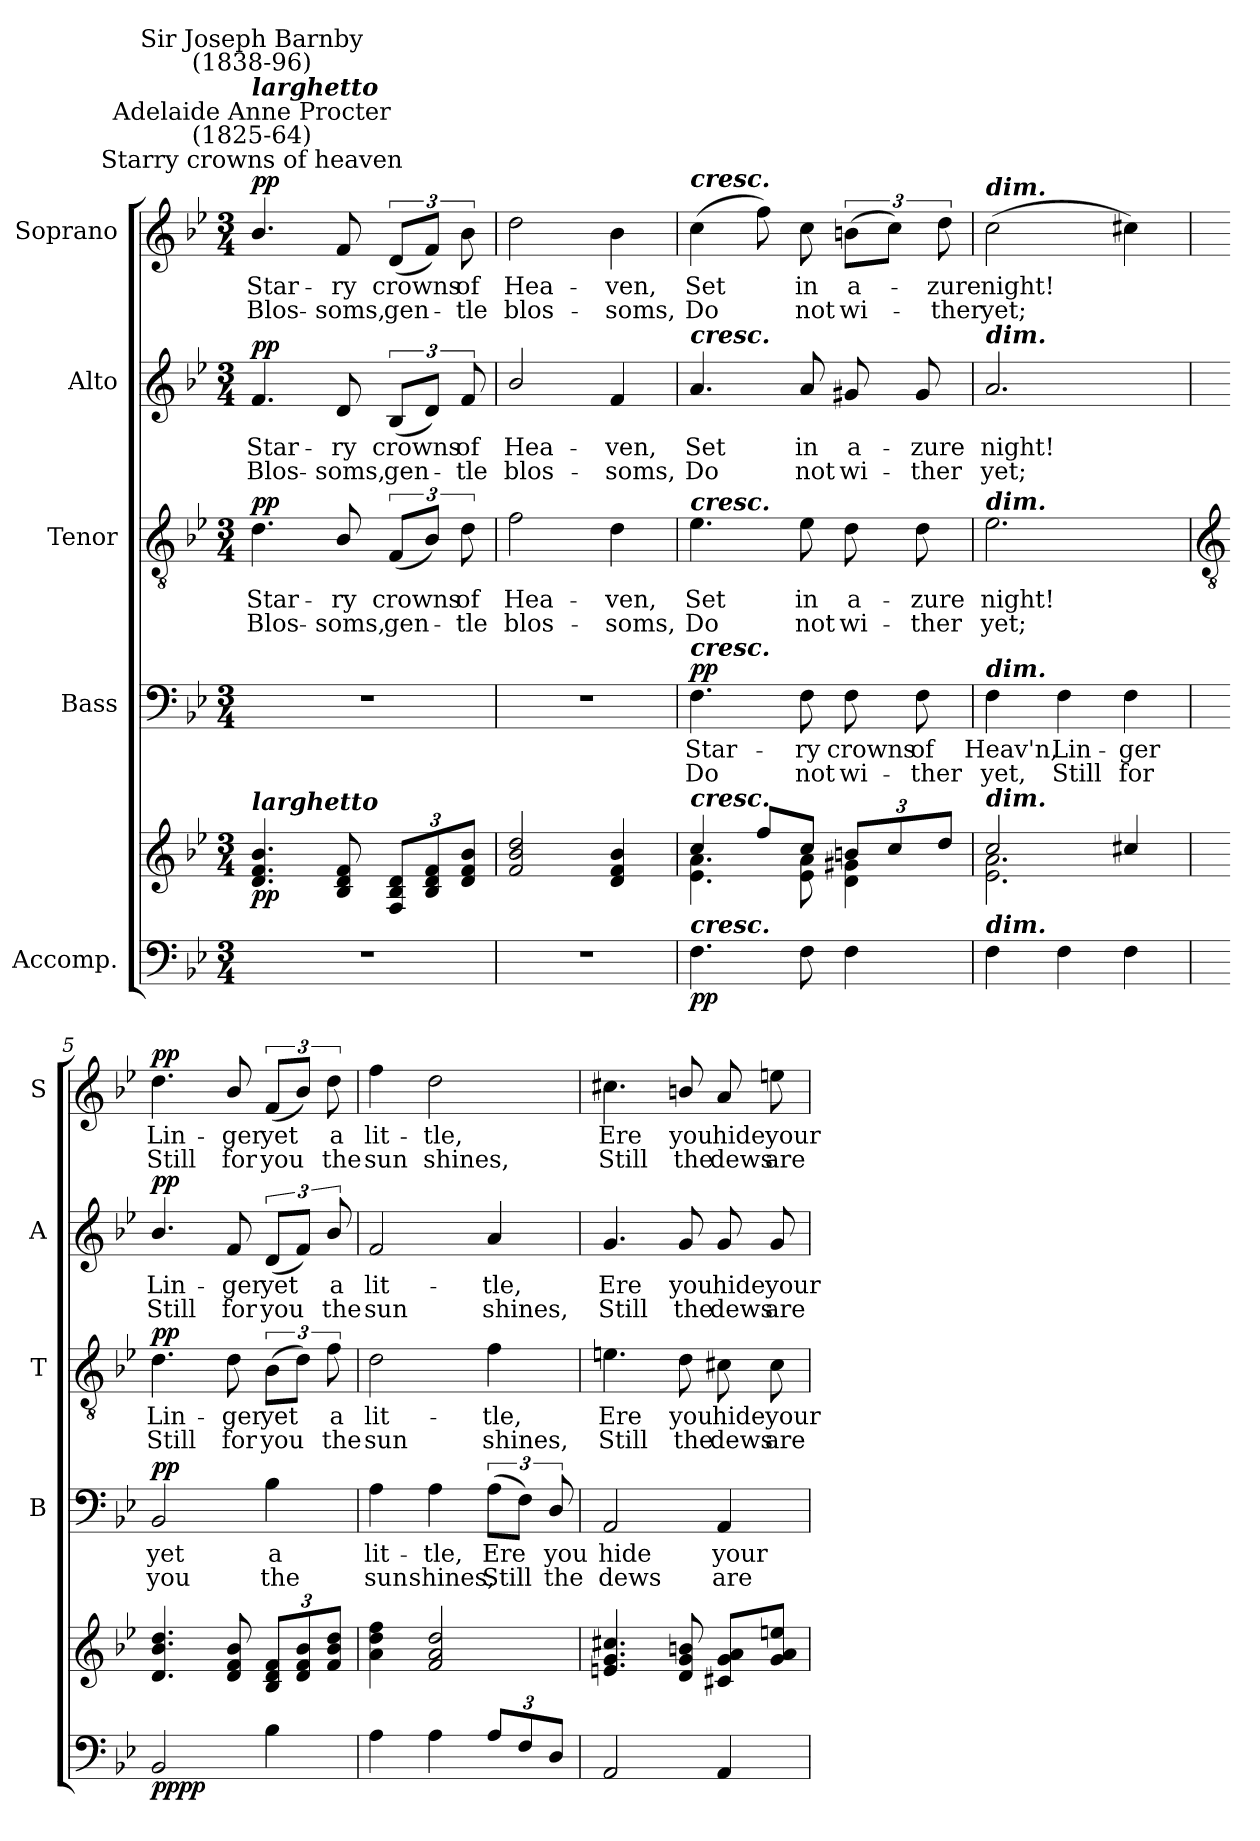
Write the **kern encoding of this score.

**kern	**kern	**dynam	**kern	**text	**text	**dynam	**kern	**text	**text	**dynam	**kern	**text	**text	**dynam	**kern	**text	**text	**dynam
*part5	*part5	*part5	*part4	*part4	*part4	*part4	*part3	*part3	*part3	*part3	*part2	*part2	*part2	*part2	*part1	*part1	*part1	*part1
*staff6	*staff5	*staff5/6	*staff4	*staff4	*staff4	*staff4	*staff3	*staff3	*staff3	*staff3	*staff2	*staff2	*staff2	*staff2	*staff1	*staff1	*staff1	*staff1
*I"Accomp.	*	*	*I"Bass	*	*	*	*I"Tenor	*	*	*	*I"Alto	*	*	*	*I"Soprano	*	*	*
*	*	*	*I'B	*	*	*	*I'T	*	*	*	*I'A	*	*	*	*I'S	*	*	*
*clefF4	*clefG2	*	*clefF4	*	*	*	*clefGv2	*	*	*	*clefG2	*	*	*	*clefG2	*	*	*
*k[b-e-]	*k[b-e-]	*	*k[b-e-]	*	*	*	*k[b-e-]	*	*	*	*k[b-e-]	*	*	*	*k[b-e-]	*	*	*
*B-:	*B-:	*	*B-:	*	*	*	*B-:	*	*	*	*B-:	*	*	*	*B-:	*	*	*
*M3/4	*M3/4	*	*M3/4	*	*	*	*M3/4	*	*	*	*M3/4	*	*	*	*M3/4	*	*	*
*MM69	*MM69	*	*MM69	*	*	*	*MM69	*	*	*	*MM69	*	*	*	*MM69	*	*	*
=1	=1	=1	=1	=1	=1	=1	=1	=1	=1	=1	=1	=1	=1	=1	=1	=1	=1	=1
*	*^	*	*	*	*	*	*	*	*	*	*	*	*	*	*	*	*	*
!	!	!	!	!	!	!	!	!	!	!	!	!	!	!	!	!LO:TX:a:cj:t=Starry crowns of heaven	!	!	!
!	!	!	!	!	!	!	!	!	!	!	!	!	!	!	!	!LO:TX:a:cj:t=Adelaide Anne Procter\n(1825-64)	!	!	!
!	!	!	!	!	!	!	!	!	!	!	!	!	!	!	!	!LO:TX:a:Bi:t=larghetto	!	!	!
!	!	!	!	!	!	!	!	!	!	!	!	!	!	!	!	!LO:TX:a:cj:t=Sir Joseph Barnby\n(1838-96)	!	!	!
!	!LO:TX:a:Bi:t=larghetto	!	!	!	!	!	!	!	!	!	!	!	!	!	!	!	!	!	!
!LO:N:vis=1	!	!LO:N:vis=1	!LO:DY:b	!LO:N:vis=1	!	!	!	!	!LO:LY:b	!LO:LY:b	!LO:DY:b	!	!LO:LY:b	!LO:LY:b	!LO:DY:b	!	!LO:LY:b	!LO:LY:b	!LO:DY:b
2.r	4.d/ 4.f/ 4.b-/	2.ryy	pp	2.r	.	.	.	4.d	Star-	-Blos-	pp	4.f	Star-	-Blos-	pp	4.b-/	Star-	-Blos-	pp
!	!	!	!	!	!	!	!	!	!LO:LY:b	!LO:LY:b	!	!	!LO:LY:b	!LO:LY:b	!	!	!LO:LY:b	!LO:LY:b	!
.	8B-/ 8d/ 8f/	.	.	.	.	.	.	8B-/	-ry	soms,	.	8d	-ry	soms,	.	8f	-ry	soms,	.
!	!	!	!	!	!	!	!	!	!LO:LY:b	!LO:LY:b	!	!	!LO:LY:b	!LO:LY:b	!	!	!LO:LY:b	!LO:LY:b	!
.	12F/ 12B-/ 12d/L	.	.	.	.	.	.	(<12FL	crowns	gen-	.	(<12B-L	crowns	gen-	.	(<12dL	crowns	gen-	.
.	12B-/ 12d/ 12f/	.	.	.	.	.	.	12B-J)	.	.	.	12dJ)	.	.	.	12fJ)	.	.	.
!	!	!	!	!	!	!	!	!	!LO:LY:b	!LO:LY:b	!	!	!LO:LY:b	!LO:LY:b	!	!	!LO:LY:b	!LO:LY:b	!
.	12d/ 12f/ 12b-/J	.	.	.	.	.	.	12d	of	tle	.	12f	of	tle	.	12b-	of	tle	.
=2	=2	=2	=2	=2	=2	=2	=2	=2	=2	=2	=2	=2	=2	=2	=2	=2	=2	=2	=2
!LO:N:vis=1	!	!LO:N:vis=1	!	!LO:N:vis=1	!	!	!	!	!LO:LY:b	!LO:LY:b	!	!	!LO:LY:b	!LO:LY:b	!	!	!LO:LY:b	!LO:LY:b	!
2.r	2f/ 2b-/ 2dd/	2.ryy	.	2.r	.	.	.	2f	Hea-	-blos-	.	2b-/	Hea-	-blos-	.	2dd	Hea-	-blos-	.
!	!	!	!	!	!	!	!	!	!LO:LY:b	!LO:LY:b	!	!	!LO:LY:b	!LO:LY:b	!	!	!LO:LY:b	!LO:LY:b	!
.	4d/ 4f/ 4b-/	.	.	.	.	.	.	4d	-ven,	soms,	.	4f	-ven,	soms,	.	4b-	-ven,	soms,	.
=3	=3	=3	=3	=3	=3	=3	=3	=3	=3	=3	=3	=3	=3	=3	=3	=3	=3	=3	=3
!	!	!	!	!	!	!	!	!	!	!	!	!	!	!	!	!LO:TX:a:Bi:t=cresc.	!	!	!
!	!	!	!	!	!	!	!	!	!	!	!	!LO:TX:a:Bi:t=cresc.	!	!	!	!	!	!	!
!	!	!	!	!	!	!	!	!LO:TX:a:Bi:t=cresc.	!	!	!	!	!	!	!	!	!	!	!
!	!	!	!	!LO:TX:a:Bi:t=cresc.	!	!	!	!	!	!	!	!	!	!	!	!	!	!	!
!	!LO:TX:a:Bi:t=cresc.	!	!	!	!	!	!	!	!	!	!	!	!	!	!	!	!	!	!
!LO:TX:a:Bi:t=cresc.	!	!	!	!	!	!	!	!	!	!	!	!	!	!	!	!	!	!	!
!	!	!	!LO:DY:b=2	!	!LO:LY:b	!LO:LY:b	!LO:DY:b	!	!LO:LY:b	!LO:LY:b	!	!	!LO:LY:b	!LO:LY:b	!	!	!LO:LY:b	!LO:LY:b	!
4.F	4cc/	4.e-\ 4.a\	pp	4.F	Star-	-Do	pp	4.e-	Set	Do	.	4.a	Set	Do	.	(>4cc	Set	Do	.
.	8ff/L	.	.	.	.	.	.	.	.	.	.	.	.	.	.	8ff)	.	.	.
!	!	!	!	!	!LO:LY:b	!LO:LY:b	!	!	!LO:LY:b	!LO:LY:b	!	!	!LO:LY:b	!LO:LY:b	!	!	!LO:LY:b	!LO:LY:b	!
8F	8cc/J	8e-\ 8a\	.	8F	ry	not	.	8e-	in	not	.	8a	in	not	.	8cc	in	not	.
!	!	!	!	!	!LO:LY:b	!LO:LY:b	!	!	!LO:LY:b	!LO:LY:b	!	!	!LO:LY:b	!LO:LY:b	!	!	!LO:LY:b	!LO:LY:b	!
4F	12bn/L	4d\ 4g#X\	.	8F	crowns	wi-	.	8d	a-	-wi-	.	8g#X	a-	-wi-	.	(>12bnL	a-	wi-	.
.	12cc/	.	.	.	.	.	.	.	.	.	.	.	.	.	.	12ccJ)	.	.	.
!	!	!	!	!	!LO:LY:b	!LO:LY:b	!	!	!LO:LY:b	!LO:LY:b	!	!	!LO:LY:b	!LO:LY:b	!	!	!	!	!
.	.	.	.	8F	-of	ther	.	8d	-zure	ther	.	8g#	-zure	ther	.	.	.	.	.
!	!	!	!	!	!	!	!	!	!	!	!	!	!	!	!	!	!LO:LY:b	!LO:LY:b	!
.	12dd/J	.	.	.	.	.	.	.	.	.	.	.	.	.	.	12dd	zure	ther	.
=4	=4	=4	=4	=4	=4	=4	=4	=4	=4	=4	=4	=4	=4	=4	=4	=4	=4	=4	=4
!	!	!	!	!	!	!	!	!	!	!	!	!	!	!	!	!LO:TX:a:Bi:t=dim.	!	!	!
!	!	!	!	!	!	!	!	!	!	!	!	!LO:TX:a:Bi:t=dim.	!	!	!	!	!	!	!
!	!	!	!	!	!	!	!	!LO:TX:a:Bi:t=dim.	!	!	!	!	!	!	!	!	!	!	!
!	!	!	!	!LO:TX:a:Bi:t=dim.	!	!	!	!	!	!	!	!	!	!	!	!	!	!	!
!	!LO:TX:a:Bi:t=dim.	!	!	!	!	!	!	!	!	!	!	!	!	!	!	!	!	!	!
!LO:TX:a:Bi:t=dim.	!	!	!	!	!	!	!	!	!	!	!	!	!	!	!	!	!	!	!
!	!	!	!	!	!LO:LY:b	!LO:LY:b	!	!	!LO:LY:b	!LO:LY:b	!	!	!LO:LY:b	!LO:LY:b	!	!	!LO:LY:b	!LO:LY:b	!
4F	2cc/	2.e-\ 2.a\	.	4F	Heav'n,	yet,	.	2.e-	night!	yet;	.	2.a	night!	yet;	.	(>2cc	night!	yet;	.
!	!	!	!	!	!LO:LY:b	!LO:LY:b	!	!	!	!	!	!	!	!	!	!	!	!	!
4F	.	.	.	4F	Lin-	-Still	.	.	.	.	.	.	.	.	.	.	.	.	.
!	!	!	!	!	!LO:LY:b	!LO:LY:b	!	!	!	!	!	!	!	!	!	!	!	!	!
4F	4cc#X/	.	.	4F	ger	for	.	.	.	.	.	.	.	.	.	4cc#X)	.	.	.
*	*v	*v	*	*	*	*	*	*	*	*	*	*	*	*	*	*	*	*	*
!!LO:LB:g=z
=5	=5	=5	=5	=5	=5	=5	=5	=5	=5	=5	=5	=5	=5	=5	=5	=5	=5	=5
*	*	*	*	*	*	*	*clefGv2	*	*	*	*	*	*	*	*	*	*	*
!	!	!LO:DY:b=2	!	!LO:LY:b	!LO:LY:b	!	!	!LO:LY:b	!LO:LY:b	!	!	!LO:LY:b	!LO:LY:b	!	!	!LO:LY:b	!LO:LY:b	!
!	!	!LO:DY:n=1:b	!	!	!	!LO:DY:b	!	!	!	!LO:DY:b	!	!	!	!LO:DY:b	!	!	!	!LO:DY:b
2BB-	4.d 4.b- 4.dd	pp pp	2BB-	yet	you	pp	4.d	Lin-	-Still	pp	4.b-/	Lin-	-Still	pp	4.dd	Lin-	-Still	pp
!	!	!	!	!	!	!	!	!LO:LY:b	!LO:LY:b	!	!	!LO:LY:b	!LO:LY:b	!	!	!LO:LY:b	!LO:LY:b	!
.	8d/ 8f/ 8b-/	.	.	.	.	.	8d	ger	for	.	8f	ger	for	.	8b-/	ger	for	.
!	!	!	!	!LO:LY:b	!LO:LY:b	!	!	!LO:LY:b	!LO:LY:b	!	!	!LO:LY:b	!LO:LY:b	!	!	!LO:LY:b	!LO:LY:b	!
4B-	12B- 12d 12fL	.	4B-	a	the	.	(>12B-L	yet	you	.	(<12dL	yet	you	.	(<12fL	yet	you	.
.	12d 12f 12b-	.	.	.	.	.	12dJ)	.	.	.	12fJ)	.	.	.	12b-J)	.	.	.
!	!	!	!	!	!	!	!	!LO:LY:b	!LO:LY:b	!	!	!LO:LY:b	!LO:LY:b	!	!	!LO:LY:b	!LO:LY:b	!
.	12f 12b- 12ddJ	.	.	.	.	.	12f	a	the	.	12b-/	a	the	.	12dd	a	the	.
=6	=6	=6	=6	=6	=6	=6	=6	=6	=6	=6	=6	=6	=6	=6	=6	=6	=6	=6
!	!	!	!	!LO:LY:b	!LO:LY:b	!	!	!LO:LY:b	!LO:LY:b	!	!	!LO:LY:b	!LO:LY:b	!	!	!LO:LY:b	!LO:LY:b	!
4A	4a\ 4dd\ 4ff\	.	4A	lit-	-sun	.	2d	lit-	-sun	.	2f	lit-	-sun	.	4ff	lit-	-sun	.
!	!	!	!	!LO:LY:b	!LO:LY:b	!	!	!	!	!	!	!	!	!	!	!LO:LY:b	!LO:LY:b	!
4A	2f 2a 2dd	.	4A	tle,	shines,	.	.	.	.	.	.	.	.	.	2dd	tle,	shines,	.
!	!	!	!	!LO:LY:b	!LO:LY:b	!	!	!LO:LY:b	!LO:LY:b	!	!	!LO:LY:b	!LO:LY:b	!	!	!	!	!
12AL	.	.	(>12AL	Ere	Still	.	4f	tle,	shines,	.	4a	tle,	shines,	.	.	.	.	.
12F	.	.	12FJ)	.	.	.	.	.	.	.	.	.	.	.	.	.	.	.
!	!	!	!	!LO:LY:b	!LO:LY:b	!	!	!	!	!	!	!	!	!	!	!	!	!
12D/J	.	.	12D/	you	the	.	.	.	.	.	.	.	.	.	.	.	.	.
=7	=7	=7	=7	=7	=7	=7	=7	=7	=7	=7	=7	=7	=7	=7	=7	=7	=7	=7
!	!	!	!	!LO:LY:b	!LO:LY:b	!	!	!LO:LY:b	!LO:LY:b	!	!	!LO:LY:b	!LO:LY:b	!	!	!LO:LY:b	!LO:LY:b	!
2AA	4.en 4.g 4.cc#X	.	2AA	hide	dews	.	4.en	Ere	Still	.	4.g	Ere	Still	.	4.cc#X	Ere	Still	.
!	!	!	!	!	!	!	!	!LO:LY:b	!LO:LY:b	!	!	!LO:LY:b	!LO:LY:b	!	!	!LO:LY:b	!LO:LY:b	!
.	8d/ 8g/ 8bn/	.	.	.	.	.	8d	you	the	.	8g	you	the	.	8bn/	you	the	.
!	!	!	!	!LO:LY:b	!LO:LY:b	!	!	!LO:LY:b	!LO:LY:b	!	!	!LO:LY:b	!LO:LY:b	!	!	!LO:LY:b	!LO:LY:b	!
4AA	8c#X 8g 8aL	.	4AA	your	are	.	8c#X	hide	dews	.	8g	hide	dews	.	8a	hide	dews	.
!	!	!	!	!	!	!	!	!LO:LY:b	!LO:LY:b	!	!	!LO:LY:b	!LO:LY:b	!	!	!LO:LY:b	!LO:LY:b	!
.	8g 8a 8eenJ	.	.	.	.	.	8c#	your	are	.	8g	your	are	.	8een	your	are	.
=	=	=	=	=	=	=	=	=	=	=	=	=	=	=	=	=	=	=
*-	*-	*-	*-	*-	*-	*-	*-	*-	*-	*-	*-	*-	*-	*-	*-	*-	*-	*-
